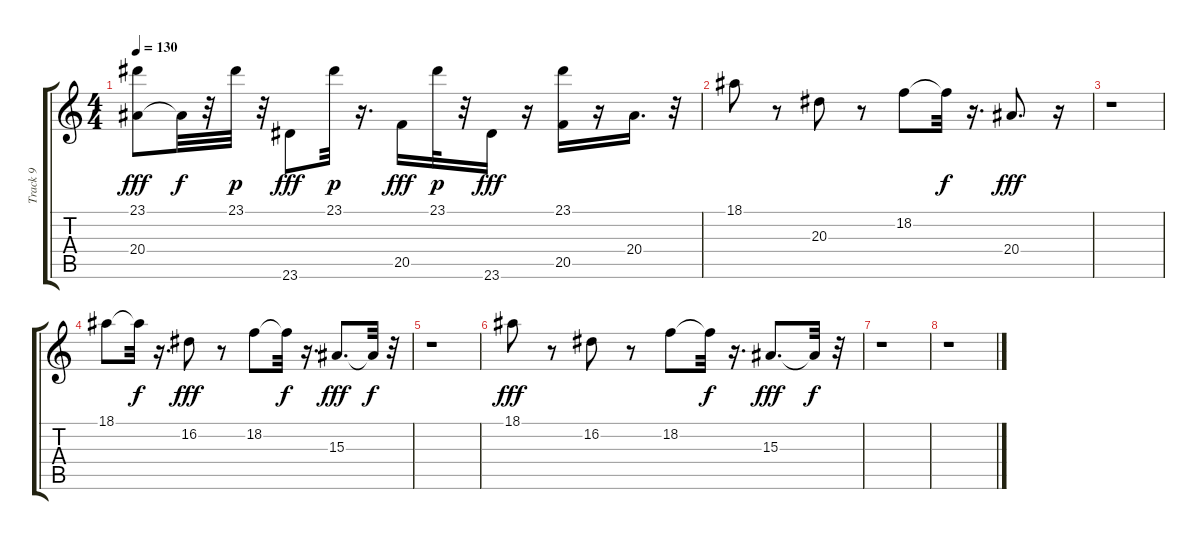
\track ("Track 9" "Track 9") {instrument pad3polysynth}
\staff {score tabs}
\tuning (E4 B3 G3 D3 A2 E2) {hide}
\ts (4 4)
\tempo 130
\clef g2
\ks c
(23.1 20.4).8{dy fff} 20.4{t}.32{dy f} r.32 23.1.32{dy p} r.32 23.6.8{dy fff} 23.1.32{dy p} r.16{d} 20.5.16{dy fff} 23.1.32{dy p} r.32 23.6.16{dy fff} r.16 (23.1 20.5).16 r.16 20.4.16{d} r.32 |
18.1.8 r.8 20.3.8 r.8 18.2.8 18.2{t}.32{dy f} r.16{d} 20.4.8{d dy fff} r.16 |
r.1 |
18.1.8 18.1{t}.32{dy f} r.16{d} 16.2.8{dy fff} r.8 18.2.8 18.2{t}.32{dy f} r.16{d} 15.3.8{d dy fff} 15.3{t}.32{dy f} r.32 |
r.1 |
18.1.8{dy fff} r.8 16.2.8 r.8 18.2.8 18.2{t}.32{dy f} r.16{d} 15.3.8{d dy fff} 15.3{t}.32{dy f} r.32 |
r.1 |
r.1
